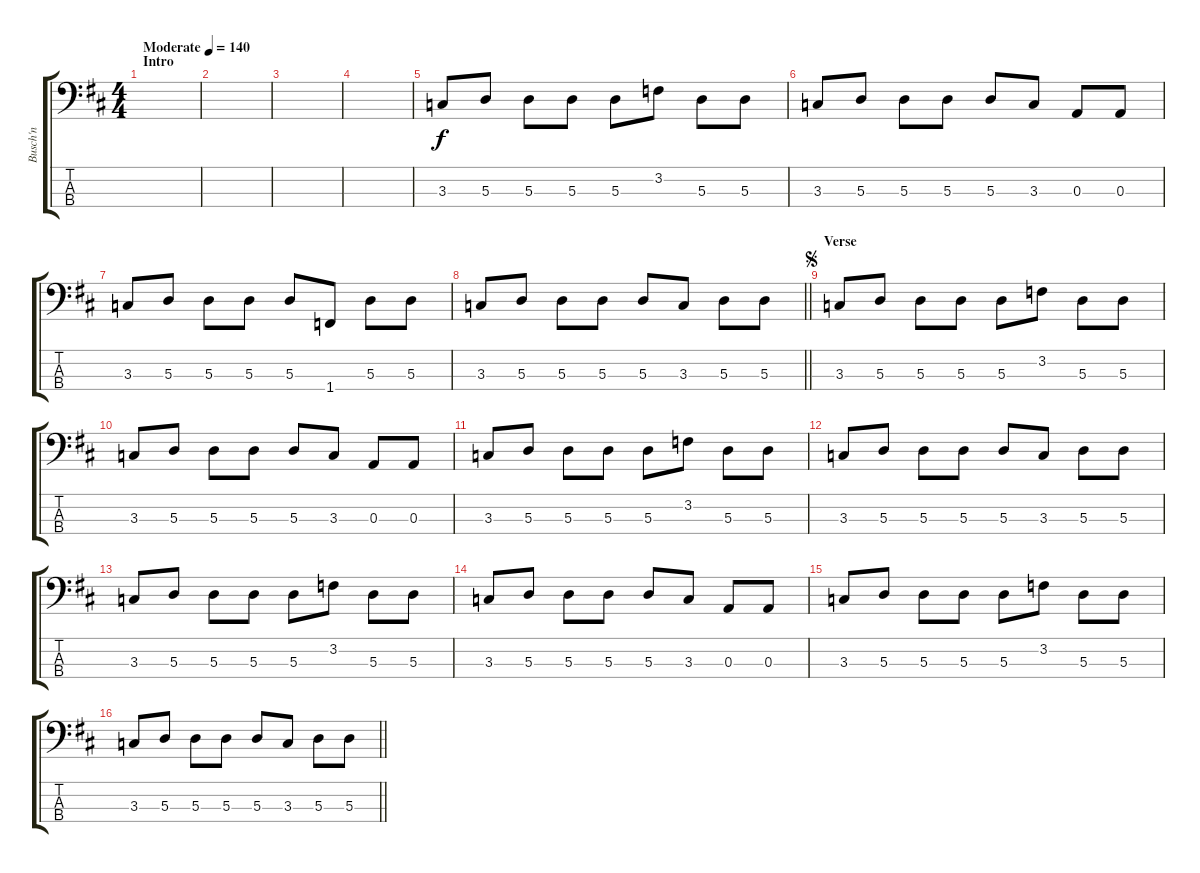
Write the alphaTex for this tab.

\track ("Busch'n" "Busch'n") {instrument electricbasspick}
\staff {score tabs}
\tuning (G2 D2 A1 E1) {hide}
\ts (4 4)
\section ("" "Intro")
\tempo (140 "Moderate")
\clef f4
\ks d
|
|
|
|
3.3.8 5.3.8 5.3.8 5.3.8 5.3.8 3.2.8 5.3.8 5.3.8 |
3.3.8 5.3.8 5.3.8 5.3.8 5.3.8 3.3.8 0.3.8 0.3.8 |
3.3.8 5.3.8 5.3.8 5.3.8 5.3.8 1.4.8 5.3.8 5.3.8 |
\barLineRight lightlight
3.3.8 5.3.8 5.3.8 5.3.8 5.3.8 3.3.8 5.3.8 5.3.8 |
\section ("" "Verse")
\jump segno
3.3.8 5.3.8 5.3.8 5.3.8 5.3.8 3.2.8 5.3.8 5.3.8 |
3.3.8 5.3.8 5.3.8 5.3.8 5.3.8 3.3.8 0.3.8 0.3.8 |
3.3.8 5.3.8 5.3.8 5.3.8 5.3.8 3.2.8 5.3.8 5.3.8 |
3.3.8 5.3.8 5.3.8 5.3.8 5.3.8 3.3.8 5.3.8 5.3.8 |
3.3.8 5.3.8 5.3.8 5.3.8 5.3.8 3.2.8 5.3.8 5.3.8 |
3.3.8 5.3.8 5.3.8 5.3.8 5.3.8 3.3.8 0.3.8 0.3.8 |
3.3.8 5.3.8 5.3.8 5.3.8 5.3.8 3.2.8 5.3.8 5.3.8 |
\barLineRight lightlight
3.3.8 5.3.8 5.3.8 5.3.8 5.3.8 3.3.8 5.3.8 5.3.8
